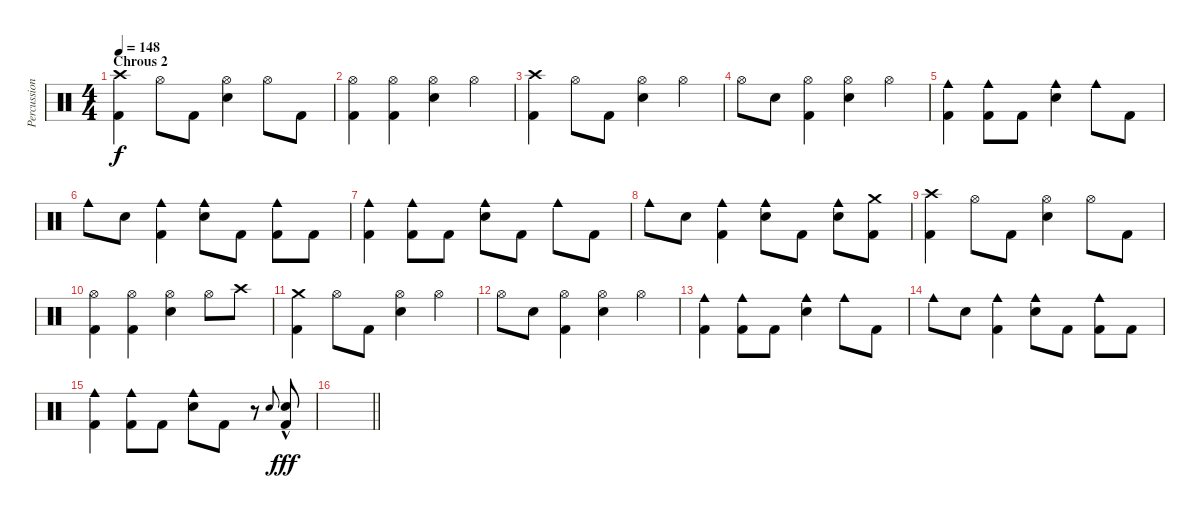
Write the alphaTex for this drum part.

\track ("Percussion" "Percussion") {instrument percussion}
\staff {score}
\articulation defaults
\ts (4 4)
\section ("" "Chrous 2")
\tempo 148
\clef neutral
\ks c
("Crash high (hit)" "Kick (hit) 2").4{dy f} "Hi-Hat (open)".8 "Kick (hit) 2".8 ("Hi-Hat (open)" "Electric Snare (hit)").4 "Hi-Hat (open)".8 "Kick (hit) 2".8 |
("Hi-Hat (open)" "Kick (hit) 2").4 ("Hi-Hat (open)" "Kick (hit) 2").4 ("Hi-Hat (open)" "Electric Snare (hit)").4 "Hi-Hat (open)".4 |
("Crash high (hit)" "Kick (hit) 2").4 "Hi-Hat (open)".8 "Kick (hit) 2".8 ("Hi-Hat (open)" "Electric Snare (hit)").4 "Hi-Hat (open)".4 |
"Hi-Hat (open)".8 "Electric Snare (hit)".8 ("Hi-Hat (open)" "Kick (hit) 2").4 ("Hi-Hat (open)" "Electric Snare (hit)").4 "Hi-Hat (open)".4 |
("Cowbell medium (hit)" "Kick (hit) 2").4 ("Cowbell medium (hit)" "Kick (hit) 2").8 "Kick (hit) 2".8 ("Cowbell medium (hit)" "Electric Snare (hit)").4 "Cowbell medium (hit)".8 "Kick (hit) 2".8 |
"Cowbell medium (hit)".8 "Electric Snare (hit)".8 ("Cowbell medium (hit)" "Kick (hit) 2").4 ("Cowbell medium (hit)" "Electric Snare (hit)").8 "Kick (hit) 2".8 ("Cowbell medium (hit)" "Kick (hit) 2").8 "Kick (hit) 2".8 |
("Cowbell medium (hit)" "Kick (hit) 2").4 ("Cowbell medium (hit)" "Kick (hit) 2").8 "Kick (hit) 2".8 ("Cowbell medium (hit)" "Electric Snare (hit)").8 "Kick (hit) 2".8 "Cowbell medium (hit)".8 "Kick (hit) 2".8 |
"Cowbell medium (hit)".8 "Electric Snare (hit)".8 ("Cowbell medium (hit)" "Kick (hit) 2").4 ("Cowbell medium (hit)" "Electric Snare (hit)").8 "Kick (hit) 2".8 ("Cowbell medium (hit)" "Electric Snare (hit)").8 ("Crash medium (hit)" "Kick (hit) 2").8 |
("Crash high (hit)" "Kick (hit) 2").4 "Hi-Hat (open)".8 "Kick (hit) 2".8 ("Hi-Hat (open)" "Electric Snare (hit)").4 "Hi-Hat (open)".8 "Kick (hit) 2".8 |
("Hi-Hat (open)" "Kick (hit) 2").4 ("Hi-Hat (open)" "Kick (hit) 2").4 ("Hi-Hat (open)" "Electric Snare (hit)").4 "Hi-Hat (open)".8 "Crash high (hit)".8 |
("Crash medium (hit)" "Kick (hit) 2").4 "Hi-Hat (open)".8 "Kick (hit) 2".8 ("Hi-Hat (open)" "Electric Snare (hit)").4 "Hi-Hat (open)".4 |
"Hi-Hat (open)".8 "Electric Snare (hit)".8 ("Hi-Hat (open)" "Kick (hit) 2").4 ("Hi-Hat (open)" "Electric Snare (hit)").4 "Hi-Hat (open)".4 |
("Cowbell medium (hit)" "Kick (hit) 2").4 ("Cowbell medium (hit)" "Kick (hit) 2").8 "Kick (hit) 2".8 ("Cowbell medium (hit)" "Electric Snare (hit)").4 "Cowbell medium (hit)".8 "Kick (hit) 2".8 |
"Cowbell medium (hit)".8 "Electric Snare (hit)".8 ("Cowbell medium (hit)" "Kick (hit) 2").4 ("Cowbell medium (hit)" "Electric Snare (hit)").8 "Kick (hit) 2".8 ("Cowbell medium (hit)" "Kick (hit) 2").8 "Kick (hit) 2".8 |
("Cowbell medium (hit)" "Kick (hit) 2").4 ("Cowbell medium (hit)" "Kick (hit) 2").8 "Kick (hit) 2".8 ("Cowbell medium (hit)" "Electric Snare (hit)").8 "Kick (hit) 2".8 r.8 "Electric Snare (hit)".8{gr onbeat} ("Electric Snare (hit)"{hac} "Kick (hit) 2").8{dy fff} |
\barLineRight lightlight
